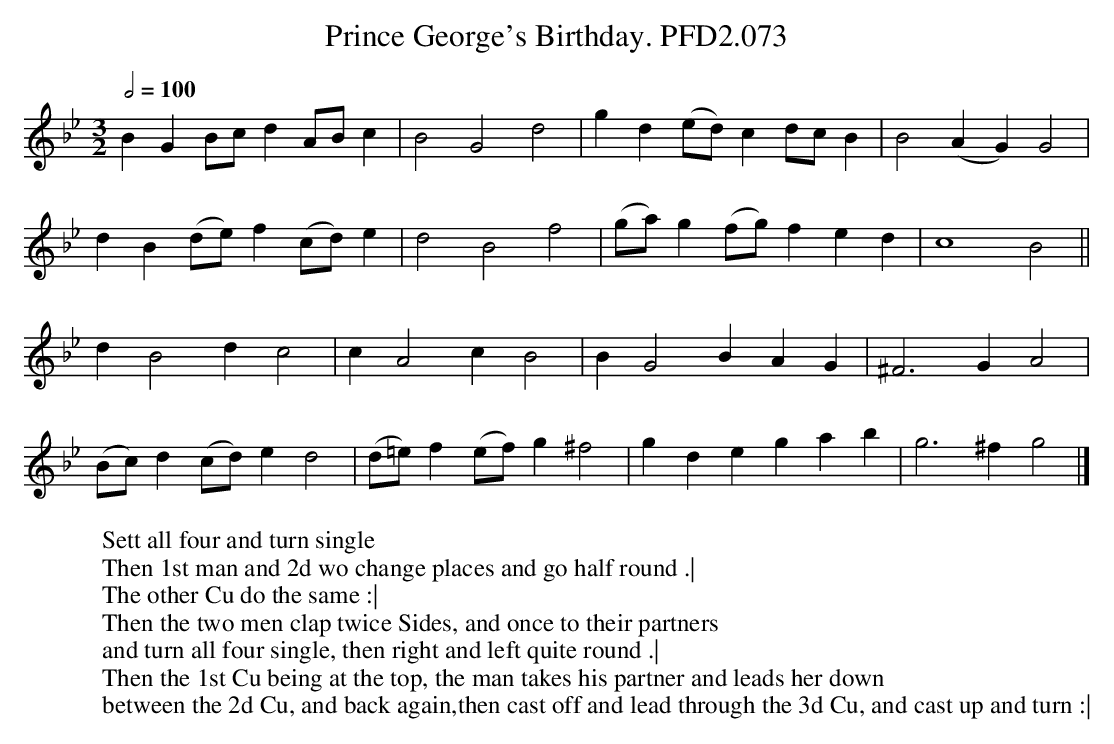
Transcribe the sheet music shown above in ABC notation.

X:1
T:Prince George's Birthday. PFD2.073
M:3/2
L:1/4
Q:1/2=100
W:Sett all four and turn single
W:Then 1st man and 2d wo change places and go half round .|
W:The other Cu do the same :|
W:Then the two men clap twice Sides, and once to their partners
W:and turn all four single, then right and left quite round .|
W:Then the 1st Cu being at the top, the man takes his partner and leads her down
W:between the 2d Cu, and back again,then cast off and lead through the 3d Cu, and cast up and turn :|
K:Bb
BG B/c/dA/B/c|B2G2d2|gd(e/d/)cd/c/B|B2(AG)G2|
dB(d/e/)f(c/d/)e|d2B2f2|(g/a/)g(f/g/)fed|c4B2||
dB2dc2|cA2cB2|BG2BAG|^F3GA2|
(B/c/)d(c/d/)ed2|(d/=e/)f(e/f/)g^f2|gdegab|g3^fg2|]
